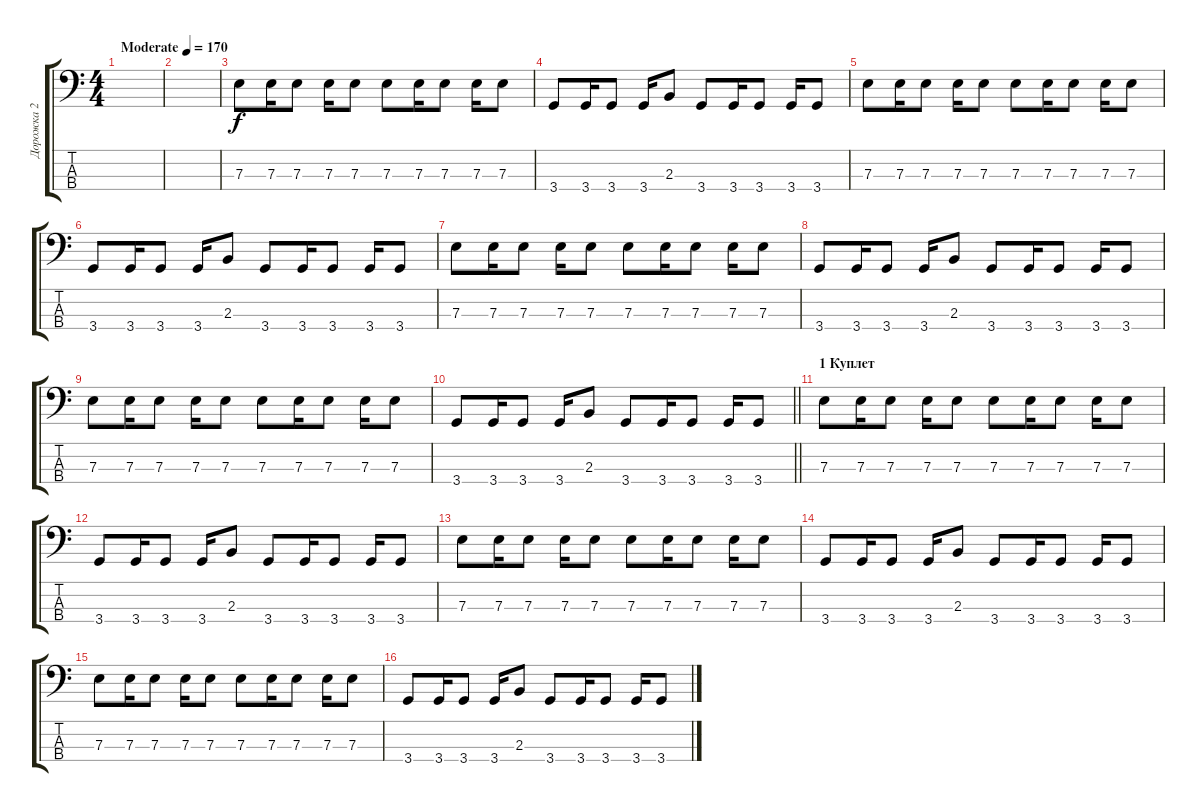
\track ("Дорожка 2" "Дорожка 2") {instrument electricbassfinger}
\staff {score tabs}
\tuning (G2 D2 A1 E1) {hide}
\ts (4 4)
\tempo (170 "Moderate")
\clef f4
\ks c
|
|
7.3.8 7.3.16 7.3.8 7.3.16 7.3.8 7.3.8 7.3.16 7.3.8 7.3.16 7.3.8 |
3.4.8 3.4.16 3.4.8 3.4.16 2.3.8 3.4.8 3.4.16 3.4.8 3.4.16 3.4.8 |
7.3.8 7.3.16 7.3.8 7.3.16 7.3.8 7.3.8 7.3.16 7.3.8 7.3.16 7.3.8 |
3.4.8 3.4.16 3.4.8 3.4.16 2.3.8 3.4.8 3.4.16 3.4.8 3.4.16 3.4.8 |
7.3.8 7.3.16 7.3.8 7.3.16 7.3.8 7.3.8 7.3.16 7.3.8 7.3.16 7.3.8 |
3.4.8 3.4.16 3.4.8 3.4.16 2.3.8 3.4.8 3.4.16 3.4.8 3.4.16 3.4.8 |
7.3.8 7.3.16 7.3.8 7.3.16 7.3.8 7.3.8 7.3.16 7.3.8 7.3.16 7.3.8 |
\barLineRight lightlight
3.4.8 3.4.16 3.4.8 3.4.16 2.3.8 3.4.8 3.4.16 3.4.8 3.4.16 3.4.8 |
\section ("" "1 Куплет")
7.3.8 7.3.16 7.3.8 7.3.16 7.3.8 7.3.8 7.3.16 7.3.8 7.3.16 7.3.8 |
3.4.8 3.4.16 3.4.8 3.4.16 2.3.8 3.4.8 3.4.16 3.4.8 3.4.16 3.4.8 |
7.3.8 7.3.16 7.3.8 7.3.16 7.3.8 7.3.8 7.3.16 7.3.8 7.3.16 7.3.8 |
3.4.8 3.4.16 3.4.8 3.4.16 2.3.8 3.4.8 3.4.16 3.4.8 3.4.16 3.4.8 |
7.3.8 7.3.16 7.3.8 7.3.16 7.3.8 7.3.8 7.3.16 7.3.8 7.3.16 7.3.8 |
3.4.8 3.4.16 3.4.8 3.4.16 2.3.8 3.4.8 3.4.16 3.4.8 3.4.16 3.4.8
